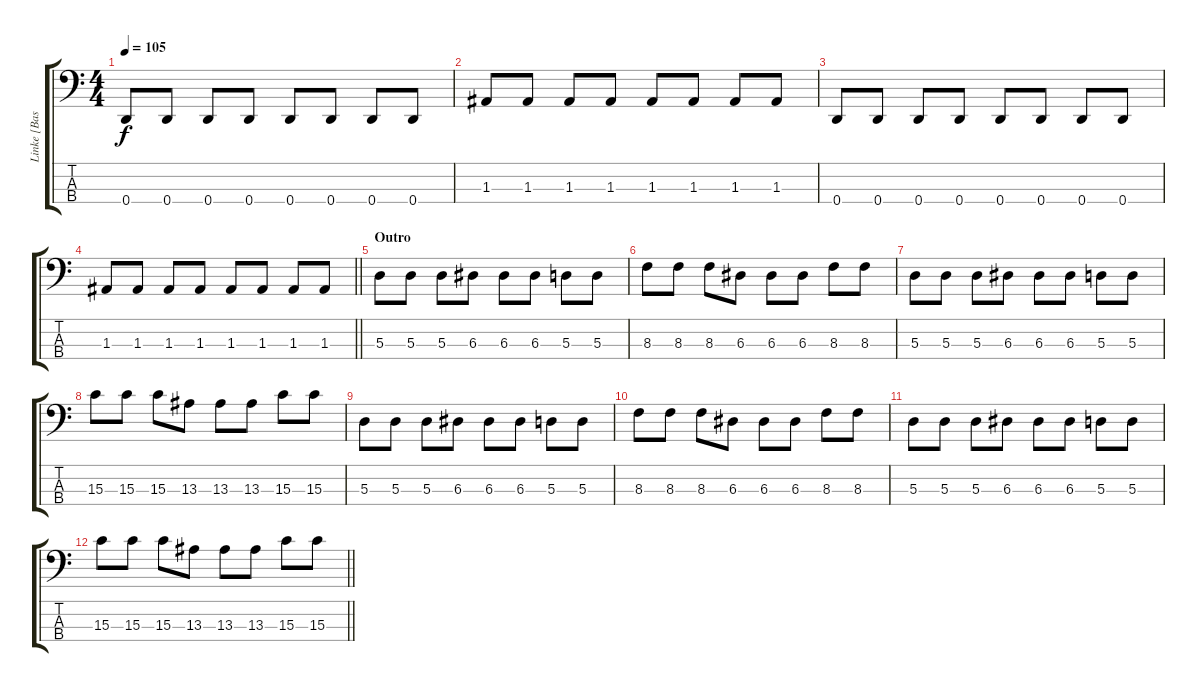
\track ("Linke [Bass]" "Linke [Bas") {instrument electricbassfinger}
\staff {score tabs}
\tuning (G2 D2 A1 D1) {hide}
\ts (4 4)
\tempo 105
\clef f4
\ks c
0.4.8{dy f} 0.4.8 0.4.8 0.4.8 0.4.8 0.4.8 0.4.8 0.4.8 |
1.3.8 1.3.8 1.3.8 1.3.8 1.3.8 1.3.8 1.3.8 1.3.8 |
0.4.8 0.4.8 0.4.8 0.4.8 0.4.8 0.4.8 0.4.8 0.4.8 |
\barLineRight lightlight
1.3.8 1.3.8 1.3.8 1.3.8 1.3.8 1.3.8 1.3.8 1.3.8 |
\section ("" "Outro")
5.3.8 5.3.8 5.3.8 6.3.8 6.3.8 6.3.8 5.3.8 5.3.8 |
8.3.8 8.3.8 8.3.8 6.3.8 6.3.8 6.3.8 8.3.8 8.3.8 |
5.3.8 5.3.8 5.3.8 6.3.8 6.3.8 6.3.8 5.3.8 5.3.8 |
15.3.8 15.3.8 15.3.8 13.3.8 13.3.8 13.3.8 15.3.8 15.3.8 |
5.3.8 5.3.8 5.3.8 6.3.8 6.3.8 6.3.8 5.3.8 5.3.8 |
8.3.8 8.3.8 8.3.8 6.3.8 6.3.8 6.3.8 8.3.8 8.3.8 |
5.3.8 5.3.8 5.3.8 6.3.8 6.3.8 6.3.8 5.3.8 5.3.8 |
\barLineRight lightlight
15.3.8 15.3.8 15.3.8 13.3.8 13.3.8 13.3.8 15.3.8 15.3.8
